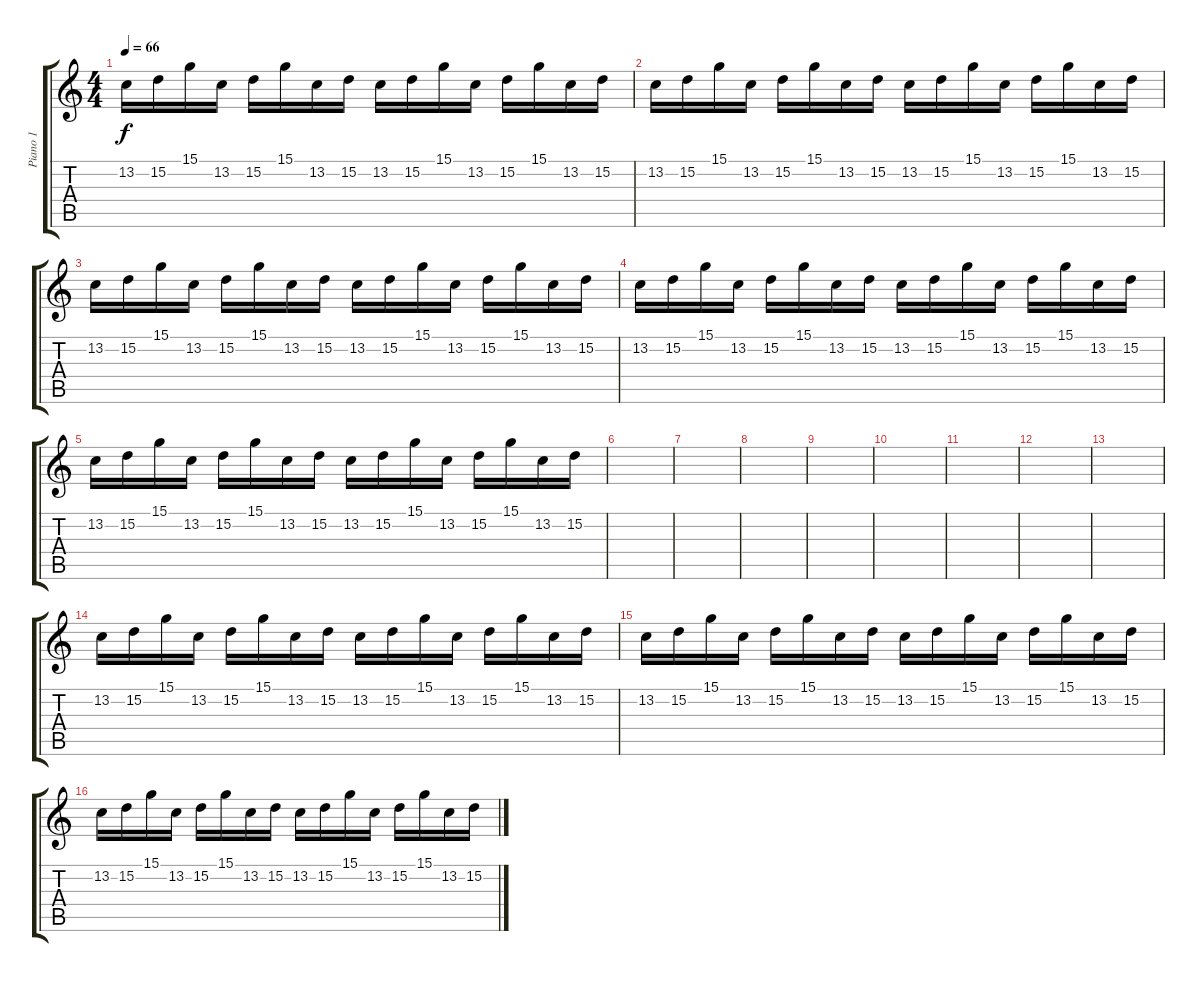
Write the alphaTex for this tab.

\track ("Piano 1" "Piano 1") {instrument pad1newage}
\staff {score tabs}
\tuning (E4 B3 G3 D3 A2 E2) {hide}
\ts (4 4)
\tempo 66
\clef g2
\ks c
13.2.16{dy f} 15.2.16 15.1.16 13.2.16 15.2.16 15.1.16 13.2.16 15.2.16 13.2.16 15.2.16 15.1.16 13.2.16 15.2.16 15.1.16 13.2.16 15.2.16 |
13.2.16 15.2.16 15.1.16 13.2.16 15.2.16 15.1.16 13.2.16 15.2.16 13.2.16 15.2.16 15.1.16 13.2.16 15.2.16 15.1.16 13.2.16 15.2.16 |
13.2.16 15.2.16 15.1.16 13.2.16 15.2.16 15.1.16 13.2.16 15.2.16 13.2.16 15.2.16 15.1.16 13.2.16 15.2.16 15.1.16 13.2.16 15.2.16 |
13.2.16 15.2.16 15.1.16 13.2.16 15.2.16 15.1.16 13.2.16 15.2.16 13.2.16 15.2.16 15.1.16 13.2.16 15.2.16 15.1.16 13.2.16 15.2.16 |
13.2.16 15.2.16 15.1.16 13.2.16 15.2.16 15.1.16 13.2.16 15.2.16 13.2.16 15.2.16 15.1.16 13.2.16 15.2.16 15.1.16 13.2.16 15.2.16 |
|
|
|
|
|
|
|
|
13.2.16 15.2.16 15.1.16 13.2.16 15.2.16 15.1.16 13.2.16 15.2.16 13.2.16 15.2.16 15.1.16 13.2.16 15.2.16 15.1.16 13.2.16 15.2.16 |
13.2.16 15.2.16 15.1.16 13.2.16 15.2.16 15.1.16 13.2.16 15.2.16 13.2.16 15.2.16 15.1.16 13.2.16 15.2.16 15.1.16 13.2.16 15.2.16 |
13.2.16 15.2.16 15.1.16 13.2.16 15.2.16 15.1.16 13.2.16 15.2.16 13.2.16 15.2.16 15.1.16 13.2.16 15.2.16 15.1.16 13.2.16 15.2.16
